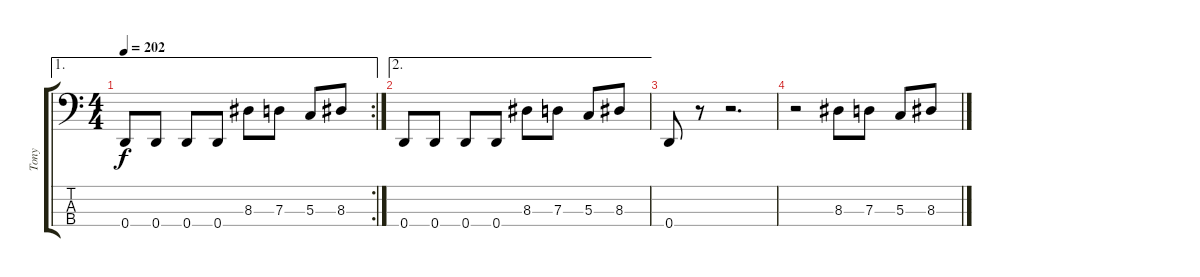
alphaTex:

\track ("Tony" "Tony") {instrument electricbasspick}
\staff {score tabs}
\tuning (F2 C2 G1 D1) {hide}
\ae 1
\rc 2
\ts (4 4)
\tempo 202
\clef f4
\ks c
0.4.8{dy f} 0.4.8 0.4.8 0.4.8 8.3.8 7.3.8 5.3.8 8.3.8 |
\ae 2
0.4.8 0.4.8 0.4.8 0.4.8 8.3.8 7.3.8 5.3.8 8.3.8 |
0.4.8 r.8 r.2{d} |
r.2 8.3.8 7.3.8 5.3.8 8.3.8
